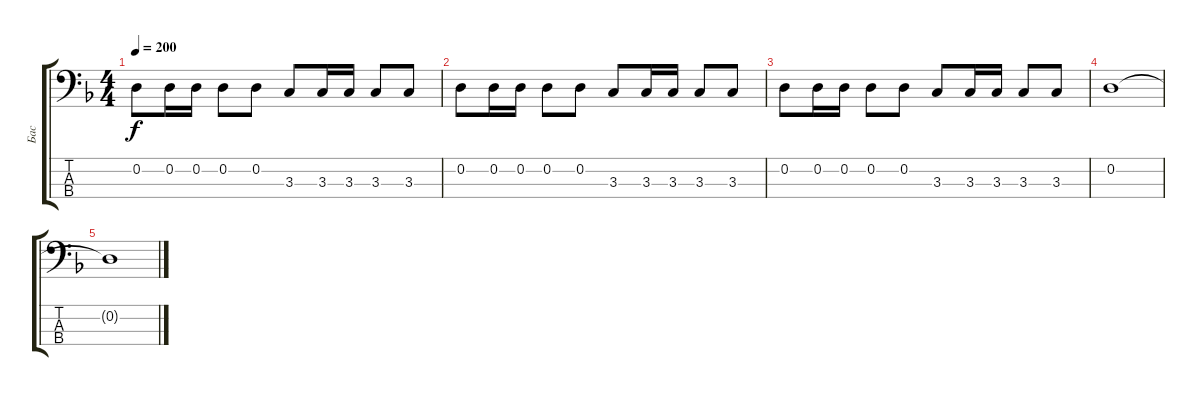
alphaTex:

\track ("Бас" "Бас") {instrument electricbassfinger}
\staff {score tabs}
\tuning (G2 D2 A1 E1) {hide}
\ts (4 4)
\tempo 200
\clef f4
\ks dminor
0.2.8{dy f} 0.2.16 0.2.16 0.2.8 0.2.8 3.3.8 3.3.16 3.3.16 3.3.8 3.3.8 |
0.2.8 0.2.16 0.2.16 0.2.8 0.2.8 3.3.8 3.3.16 3.3.16 3.3.8 3.3.8 |
0.2.8 0.2.16 0.2.16 0.2.8 0.2.8 3.3.8 3.3.16 3.3.16 3.3.8 3.3.8 |
0.2.1 |
0.2{t}.1
